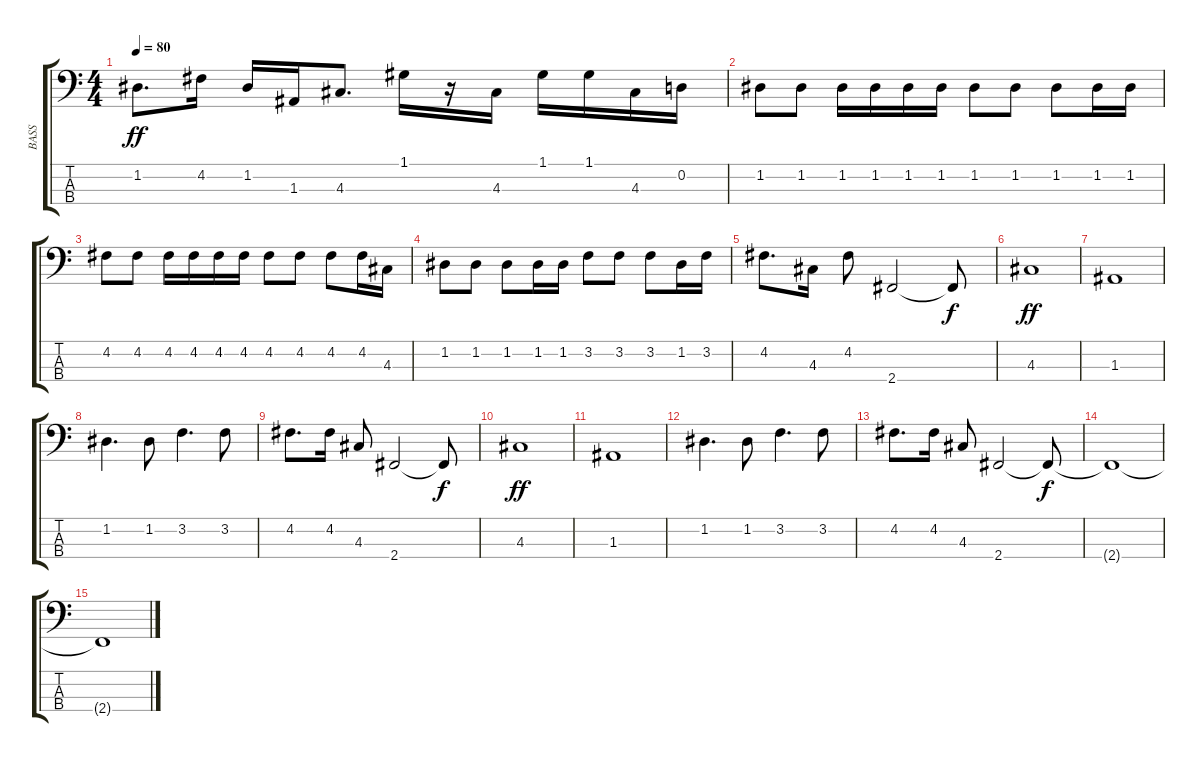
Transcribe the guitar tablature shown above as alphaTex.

\track ("BASS" "BASS") {instrument fretlessbass}
\staff {score tabs}
\tuning (G2 D2 A1 E1) {hide}
\ts (4 4)
\tempo 80
\clef f4
\ks c
1.2.8{d dy ff} 4.2.16 1.2.16 1.3.16 4.3.8{d} 1.1.16 r.16 4.3.16 1.1.16 1.1.16 4.3.16 0.2.16 |
1.2.8 1.2.8 1.2.16 1.2.16 1.2.16 1.2.16 1.2.8 1.2.8 1.2.8 1.2.16 1.2.16 |
4.2.8 4.2.8 4.2.16 4.2.16 4.2.16 4.2.16 4.2.8 4.2.8 4.2.8 4.2.16 4.3.16 |
1.2.8 1.2.8 1.2.8 1.2.16 1.2.16 3.2.8 3.2.8 3.2.8 1.2.16 3.2.16 |
4.2.8{d} 4.3.16 4.2.8 2.4.2 2.4{t}.8{dy f} |
4.3.1{dy ff} |
1.3.1 |
1.2.4{d} 1.2.8 3.2.4{d} 3.2.8 |
4.2.8{d} 4.2.16 4.3.8 2.4.2 2.4{t}.8{dy f} |
4.3.1{dy ff} |
1.3.1 |
1.2.4{d} 1.2.8 3.2.4{d} 3.2.8 |
4.2.8{d} 4.2.16 4.3.8 2.4.2 2.4{t}.8{dy f} |
2.4{t}.1 |
2.4{t}.1
